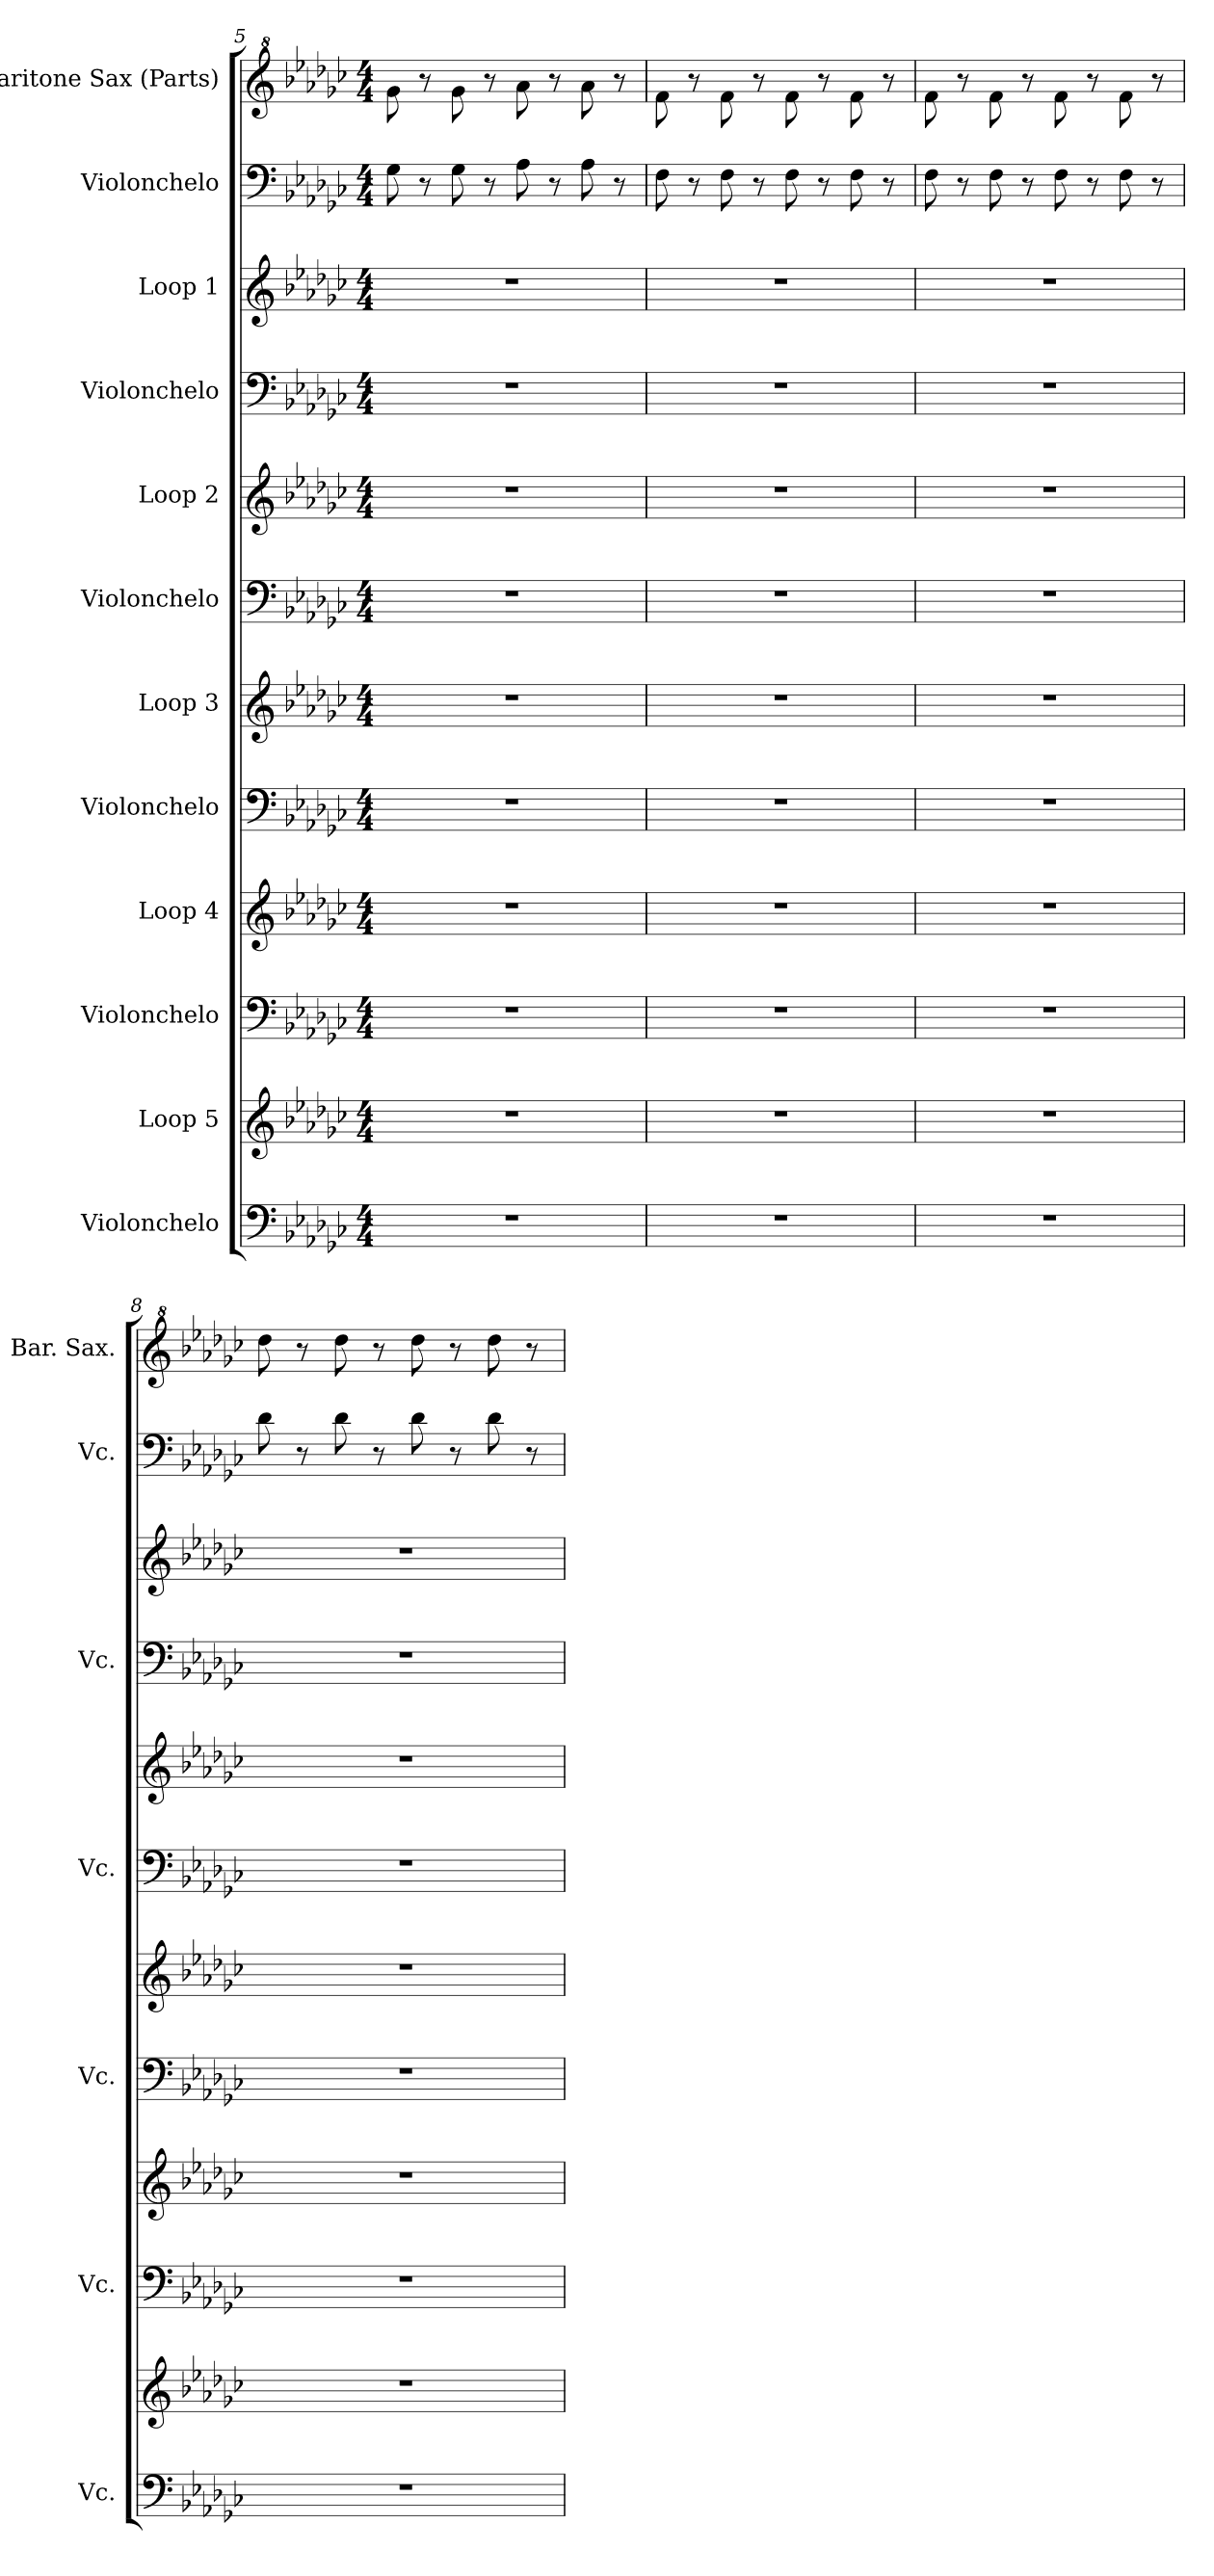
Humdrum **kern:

**kern	**kern	**kern	**kern	**kern	**kern	**kern	**kern	**kern	**kern	**kern	**kern
*part12	*part11	*part10	*part9	*part8	*part7	*part6	*part5	*part4	*part3	*part2	*part1
*staff12	*staff11	*staff10	*staff9	*staff8	*staff7	*staff6	*staff5	*staff4	*staff3	*staff2	*staff1
*I"Violonchelo	*I"Loop 5	*I"Violonchelo	*I"Loop 4	*I"Violonchelo	*I"Loop 3	*I"Violonchelo	*I"Loop 2	*I"Violonchelo	*I"Loop 1	*I"Violonchelo	*I"Baritone Sax (Parts)
*I'Vc.	*	*I'Vc.	*	*I'Vc.	*	*I'Vc.	*	*I'Vc.	*	*I'Vc.	*I'Bar. Sax.
*clefF4	*clefG2	*clefF4	*clefG2	*clefF4	*clefG2	*clefF4	*clefG2	*clefF4	*clefG2	*clefF4	*clefG^2
*	*ITrd12c21	*	*ITrd12c21	*	*ITrd12c21	*	*ITrd12c21	*	*ITrd12c21	*	*ITrd12c21
*k[b-e-a-d-g-c-]	*k[b-e-a-d-g-c-]	*k[b-e-a-d-g-c-]	*k[b-e-a-d-g-c-]	*k[b-e-a-d-g-c-]	*k[b-e-a-d-g-c-]	*k[b-e-a-d-g-c-]	*k[b-e-a-d-g-c-]	*k[b-e-a-d-g-c-]	*k[b-e-a-d-g-c-]	*k[b-e-a-d-g-c-]	*k[b-e-a-d-g-c-]
*M4/4	*M4/4	*M4/4	*M4/4	*M4/4	*M4/4	*M4/4	*M4/4	*M4/4	*M4/4	*M4/4	*M4/4
=5	=5	=5	=5	=5	=5	=5	=5	=5	=5	=5	=5
1r	1r	1r	1r	1r	1r	1r	1r	1r	1r	8G-\	8g-\
.	.	.	.	.	.	.	.	.	.	8r	8r
.	.	.	.	.	.	.	.	.	.	8G-\	8g-\
.	.	.	.	.	.	.	.	.	.	8r	8r
.	.	.	.	.	.	.	.	.	.	8A-\	8a-\
.	.	.	.	.	.	.	.	.	.	8r	8r
.	.	.	.	.	.	.	.	.	.	8A-\	8a-\
.	.	.	.	.	.	.	.	.	.	8r	8r
!!LO:PB:g=z
=6	=6	=6	=6	=6	=6	=6	=6	=6	=6	=6	=6
1r	1r	1r	1r	1r	1r	1r	1r	1r	1r	8F\	8f\
.	.	.	.	.	.	.	.	.	.	8r	8r
.	.	.	.	.	.	.	.	.	.	8F\	8f\
.	.	.	.	.	.	.	.	.	.	8r	8r
.	.	.	.	.	.	.	.	.	.	8F\	8f\
.	.	.	.	.	.	.	.	.	.	8r	8r
.	.	.	.	.	.	.	.	.	.	8F\	8f\
.	.	.	.	.	.	.	.	.	.	8r	8r
=7	=7	=7	=7	=7	=7	=7	=7	=7	=7	=7	=7
1r	1r	1r	1r	1r	1r	1r	1r	1r	1r	8F\	8f\
.	.	.	.	.	.	.	.	.	.	8r	8r
.	.	.	.	.	.	.	.	.	.	8F\	8f\
.	.	.	.	.	.	.	.	.	.	8r	8r
.	.	.	.	.	.	.	.	.	.	8F\	8f\
.	.	.	.	.	.	.	.	.	.	8r	8r
.	.	.	.	.	.	.	.	.	.	8F\	8f\
.	.	.	.	.	.	.	.	.	.	8r	8r
=8	=8	=8	=8	=8	=8	=8	=8	=8	=8	=8	=8
1r	1r	1r	1r	1r	1r	1r	1r	1r	1r	8d-\	8dd-\
.	.	.	.	.	.	.	.	.	.	8r	8r
.	.	.	.	.	.	.	.	.	.	8d-\	8dd-\
.	.	.	.	.	.	.	.	.	.	8r	8r
.	.	.	.	.	.	.	.	.	.	8d-\	8dd-\
.	.	.	.	.	.	.	.	.	.	8r	8r
.	.	.	.	.	.	.	.	.	.	8d-\	8dd-\
.	.	.	.	.	.	.	.	.	.	8r	8r
=	=	=	=	=	=	=	=	=	=	=	=
*-	*-	*-	*-	*-	*-	*-	*-	*-	*-	*-	*-
